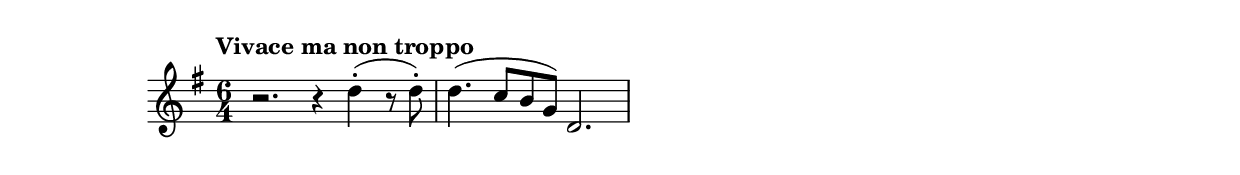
\relative d''
{
  \key g \major
  \time 6/4
  \tempo "Vivace ma non troppo"
  r2. r4 d-.( r8 d-.) | d4.( c8 b g) d2.
}
